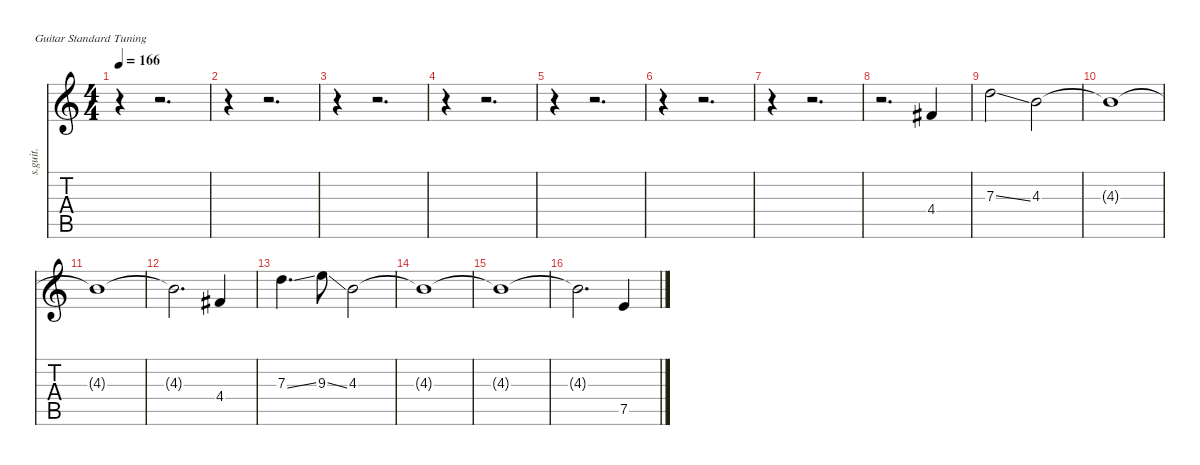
\defaultSystemsLayout 4
\hideDynamics
\bracketExtendMode nobrackets
\track ("Strings" "s.guit.") {instrument synthstrings1}
\staff {score tabs}
\tuning (E4 B3 G3 D3 A2 E2)
\displaytranspose 12
\ts (4 4)
\tempo 166
\clef g2
\ks c
r.4{dy f} r.2{d} |
r.4 r.2{d} |
r.4 r.2{d} |
r.4 r.2{d} |
r.4 r.2{d} |
r.4 r.2{d} |
r.4 r.2{d} |
r.2{d} 4.4{acc #}.4{lyrics (0 "") lyrics (1 "") lyrics (2 "") lyrics (3 "") lyrics (4 "")} |
7.3{ss}.2{lyrics (0 "") lyrics (1 "") lyrics (2 "") lyrics (3 "") lyrics (4 "")} 4.3.2{lyrics (0 "") lyrics (1 "") lyrics (2 "") lyrics (3 "") lyrics (4 "")} |
4.3{t}.1{lyrics (0 "") lyrics (1 "") lyrics (2 "") lyrics (3 "") lyrics (4 "")} |
4.3{t}.1{lyrics (0 "") lyrics (1 "") lyrics (2 "") lyrics (3 "") lyrics (4 "")} |
4.3{t}.2{d lyrics (0 "") lyrics (1 "") lyrics (2 "") lyrics (3 "") lyrics (4 "")} 4.4{acc #}.4{lyrics (0 "") lyrics (1 "") lyrics (2 "") lyrics (3 "") lyrics (4 "")} |
7.3{ss}.4{d lyrics (0 "") lyrics (1 "") lyrics (2 "") lyrics (3 "") lyrics (4 "")} 9.3{ss}.8{lyrics (0 "") lyrics (1 "") lyrics (2 "") lyrics (3 "") lyrics (4 "")} 4.3.2{lyrics (0 "") lyrics (1 "") lyrics (2 "") lyrics (3 "") lyrics (4 "")} |
4.3{t}.1{lyrics (0 "") lyrics (1 "") lyrics (2 "") lyrics (3 "") lyrics (4 "")} |
4.3{t}.1{lyrics (0 "") lyrics (1 "") lyrics (2 "") lyrics (3 "") lyrics (4 "")} |
4.3{t}.2{d lyrics (0 "") lyrics (1 "") lyrics (2 "") lyrics (3 "") lyrics (4 "")} 7.5.4{lyrics (0 "") lyrics (1 "") lyrics (2 "") lyrics (3 "") lyrics (4 "")}
